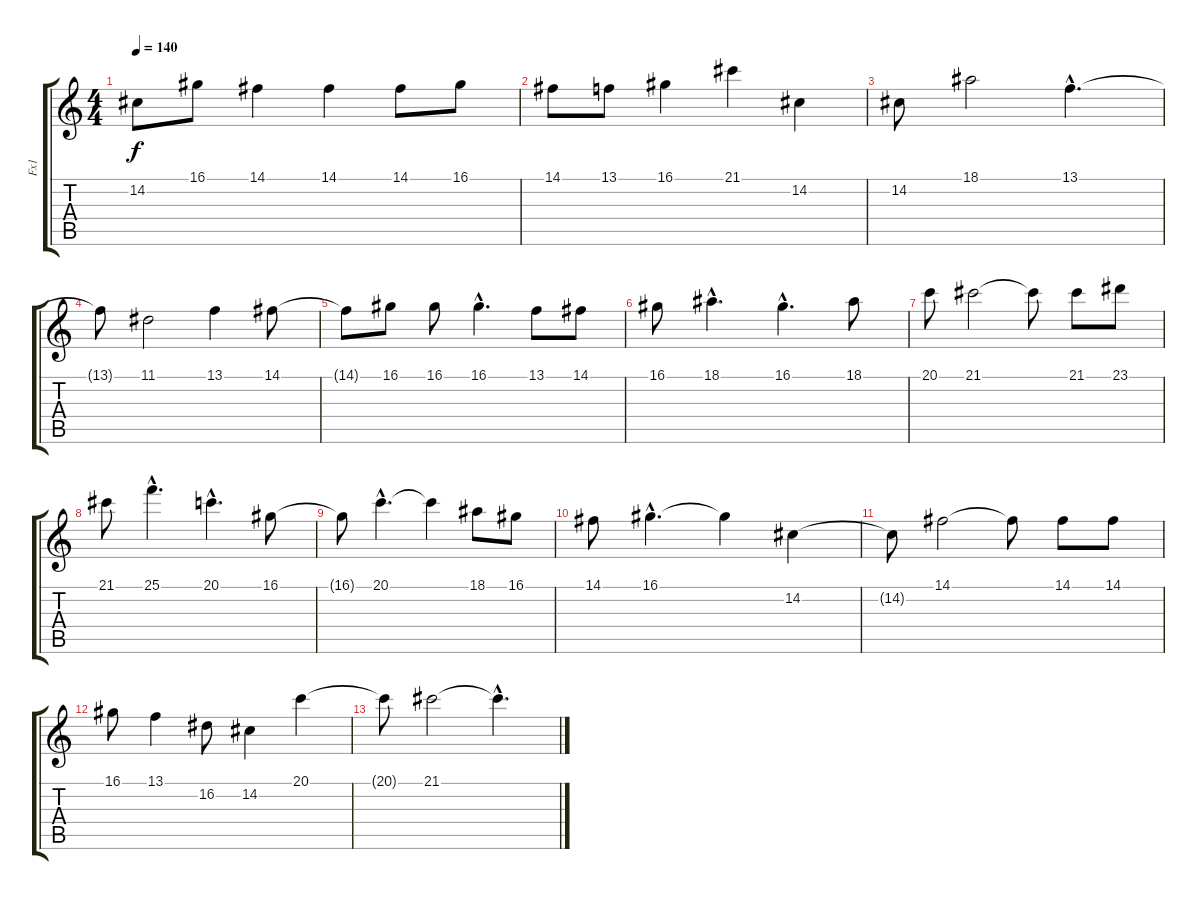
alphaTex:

\track ("Fx1" "Fx1") {instrument synthstrings2}
\staff {score tabs}
\tuning (E4 B3 G3 D3 A2 E2) {hide}
\ts (4 4)
\tempo 140
\clef g2
\ks c
14.2.8{dy f} 16.1.8 14.1.4 14.1.4 14.1.8 16.1.8 |
14.1.8 13.1.8 16.1.4 21.1.4 14.2.4 |
14.2.8 18.1.2 13.1{hac}.4{d} |
13.1{t}.8 11.1.2 13.1.4 14.1.8 |
14.1{t}.8 16.1.8 16.1.8 16.1{hac}.4{d} 13.1.8 14.1.8 |
16.1.8 18.1{hac}.4{d} 16.1{hac}.4{d} 18.1.8 |
20.1.8 21.1.2 21.1{t}.8 21.1.8 23.1.8 |
21.1.8 25.1{hac}.4{d} 20.1{hac}.4{d} 16.1.8 |
16.1{t}.8 20.1{hac}.4{d} 20.1{t}.4 18.1.8 16.1.8 |
14.1.8 16.1{hac}.4{d} 16.1{t}.4 14.2.4 |
14.2{t}.8 14.1.2 14.1{t}.8 14.1.8 14.1.8 |
16.1.8 13.1.4 16.2.8 14.2.4 20.1.4 |
20.1{t}.8 21.1.2 21.1{hac t}.4{d}
